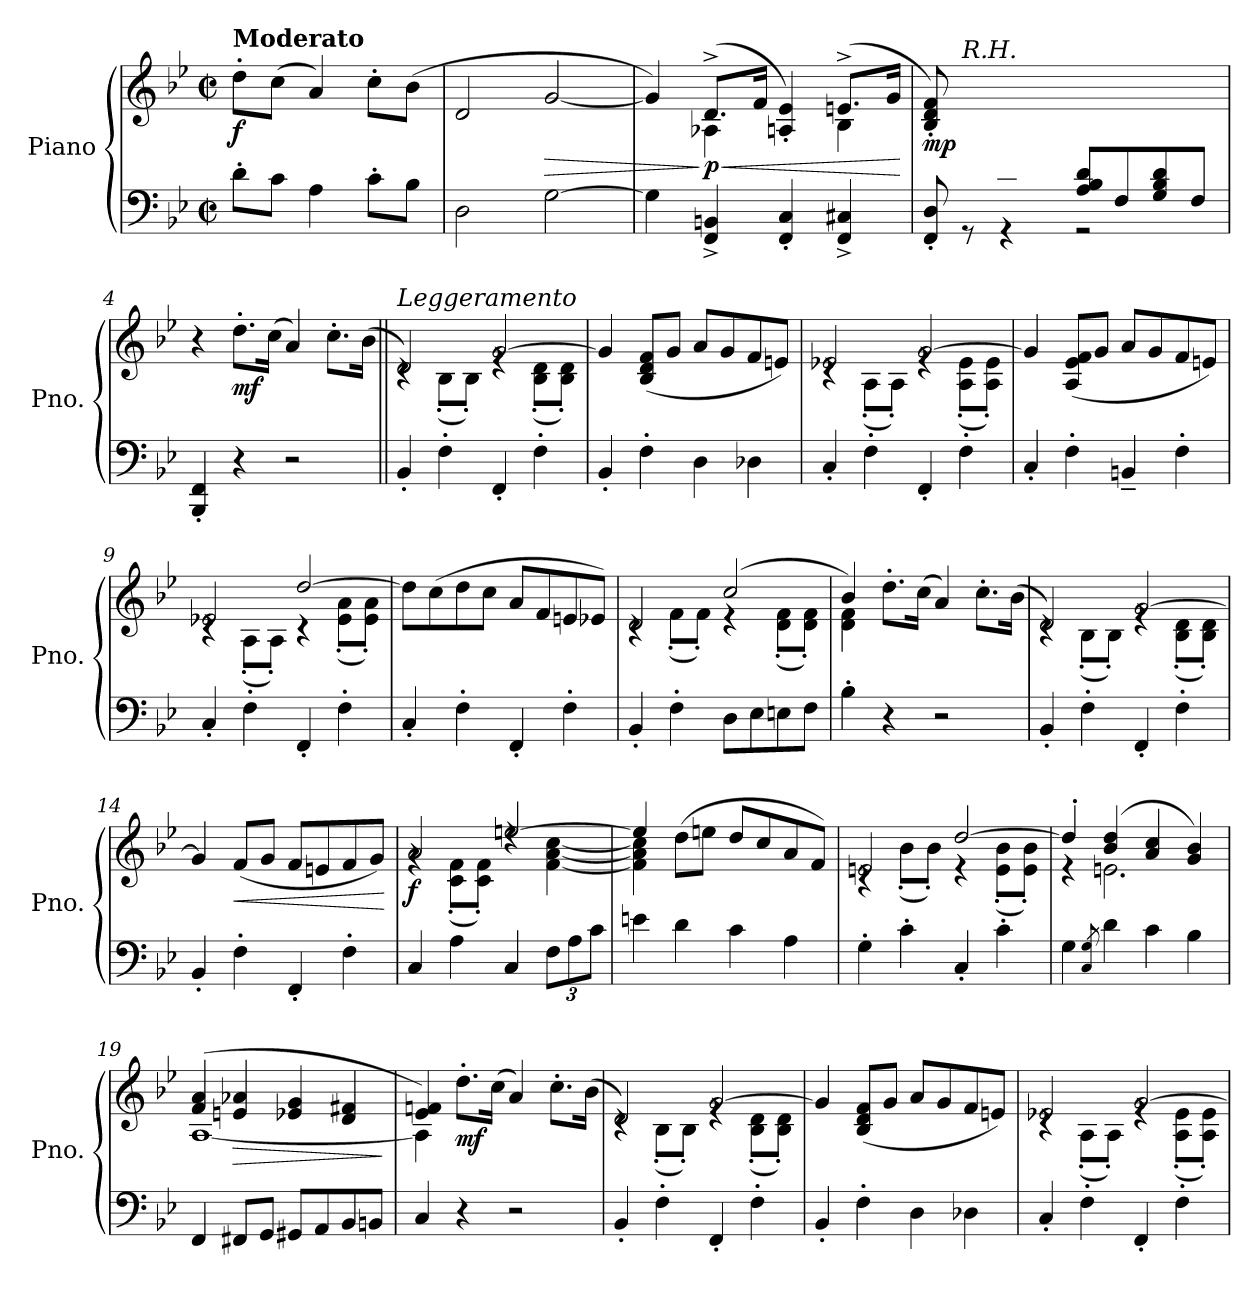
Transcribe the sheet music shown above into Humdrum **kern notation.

**kern	**kern	**dynam
*part1	*part1	*part1
*staff2	*staff1	*staff1/2
*I"Piano	*	*
*I'Pno.	*	*
*clefF4	*clefG2	*
*k[b-e-]	*k[b-e-]	*
*M2/2	*M2/2	*
*met(c|)	*met(c|)	*
=	=	=
!	!LO:TX:a:B:t=Moderato	!
!	!	!LO:DY:b
8d'\L	8dd'\L	f
8c\J	(8cc\J	.
4A\	4a/)	.
8c'\L	8cc'\L	.
8B-\J	(8b-\J	.
=1	=1	=1
2D\	2d/	.
!	!	!LO:HP:b
[2G\	[2g/	>
=2	=2	=2
*	*^	*
4G\]	4g/])	4ryy	.
!	!	!	!LO:HP:n=1:b
!	!	!	!LO:DY:n=1:b
4FF/^ 4BBn/^	(8.d^/L	4A-X\	] < p
.	16f/Jk	.	.
4FF/' 4C/'	4An/' 4e-/')	4ryy	.
4FF/^ 4C#X/^	(8.en^/L	4B-\	.
.	16g/Jk	.	.
*	*v	*v	*
.	.	[
=3	=3	=3
*^	*	*
!	!	!	!LO:DY:b
8ryy	8FF/' 8D/'	8B-/' 8d/' 8f/'L)	mp
!	!	!LO:TX:a:i:t=R.H.	!
8F/	8rGG	2..ryy	.
8G/ 8B-/ 8d/	4rGG	.	.
8F/J	.	.	.
8A/ 8B-/ 8d/L	2rGG	.	.
8F/	.	.	.
8G/ 8B-/ 8d/	.	.	.
8F/J	.	.	.
*v	*v	*	*
=4	=4	=4
4BBB-/' 4FF/'	4r	.
!	!	!LO:DY:b
4r	8.dd'\L	mf
.	(16cc\Jk	.
2r	4a/)	.
.	8.cc'\L	.
.	(16b-\Jk	.
!!LO:LB:g=z
=5||	=5||	=5||
*	*^	*
!	!LO:TX:a:i:t=Leggeramento	!	!
4BB-'/	2d/)	4rc	.
4F'\	.	(8B-'\L	.
.	.	8B-'\J)	.
4FF'/	[2g/	4re	.
4F'\	.	(8B-\' 8d\'L	.
.	.	8B-\' 8d\'J)	.
*	*v	*v	*
=6	=6	=6
4BB-'/	4g/]	.
4F'\	(>8B-/ 8d/ 8f/L	.
.	8g/J	.
4D\	8a/L	.
.	8g/	.
4D-X\	8f/	.
.	8en/J)	.
=7	=7	=7
*	*^	*
4C'/	2e-X/	4rc	.
4F'\	.	(8A'\L	.
.	.	8A'\J)	.
4FF'/	[2g/	4re	.
4F'\	.	(8A\' 8e-\'L	.
.	.	8A\' 8e-\'J)	.
*	*v	*v	*
=8	=8	=8
4C'/	4g/]	.
4F'\	(>8A/ 8e-/ 8f/L	.
.	8g/J	.
4BBn~/	8a/L	.
.	8g/	.
4F'\	8f/	.
.	8en/J)	.
=9	=9	=9
*	*^	*
4C'/	2e-X/	4rc	.
4F'\	.	(8A'\L	.
.	.	8A'\J)	.
4FF'/	[2dd/	4r	.
4F'\	.	(8e-\' 8a\'L	.
.	.	8e-\' 8a\'J)	.
*	*v	*v	*
!!LO:LB:g=z
=10	=10	=10
4C'/	8dd\L]	.
.	(8cc\	.
4F'\	8dd\	.
.	8cc\J	.
4FF'/	8a/L	.
.	8f/	.
4F'\	8en/	.
.	8e-X/J)	.
=11	=11	=11
*	*^	*
4BB-'/	2d/	4rc	.
4F'\	.	(8f'\L	.
.	.	8f'\J)	.
8D\L	(2cc/	4r	.
8E-\	.	.	.
8En\	.	(8d\' 8f\'L	.
8F\J	.	8d\' 8f\'J)	.
=12	=12	=12	=12
4B-'\	4b-/)	4d\ 4f\	.
4r	8.dd'\L	2.ryy	.
.	(16cc\Jk	.	.
2r	4a/)	.	.
.	8.cc'\L	.	.
.	(>16b-\Jk	.	.
=13	=13	=13	=13
4BB-'/	2d/)	4rc	.
4F'\	.	(8B-'\L	.
.	.	8B-'\J)	.
4FF'/	[2g/	4re	.
4F'\	.	(8B-\' 8d\'L	.
.	.	8B-\' 8d\'J)	.
*	*v	*v	*
=14	=14	=14
4BB-'/	4g/]	.
!	!	!LO:HP:b
4F'\	(>8f/L	<
.	8g/J	.
4FF'/	8f/L	.
.	8en/	.
4F'\	8f/	.
.	8g/J)	.
.	.	[
!!LO:LB:g=z
=15	=15	=15
*	*^	*
!	!	!	!LO:DY:b
4C/	2a/	4rg	f
4A\	.	(8c\' 8f\'L	.
.	.	8c\' 8f\'J)	.
4C/	[2een/	4rdd	.
*Xbrackettup	*	*	*
12F\L	.	[4f\ [4a\ [4cc\	.
12A\	.	.	.
12c\J	.	.	.
=16	=16	=16	=16
4en\	4ee/]	4f\] 4a\] 4cc\]	.
4d\	(8dd\L	2.ryy	.
.	8een\J	.	.
4c\	8dd/L	.	.
.	8cc/	.	.
4A\	8a/	.	.
.	8f/J)	.	.
=17	=17	=17	=17
4G'\	2en/	4rc	.
4c'\	.	(8b-'\L	.
.	.	8b-'\J)	.
4C'/	[2dd/	4r	.
4c'\	.	(8e\' 8b-\'L	.
.	.	8e\' 8b-\'J)	.
=18	=18	=18	=18
4G\	4dd'/]	4r	.
8qC/ 8qG/	.	.	.
4d\	(4b-/ 4dd/	2.en\	.
4c\	4a/ 4cc/	.	.
4B-\	4g/ 4b-/)	.	.
=19	=19	=19	=19
4FF/	(4f/ 4a/	[1A	.
!	!	!	!LO:HP:b
8FF#X/L	4en/ 4a-X/	.	>
8GG/J	.	.	.
8GG#X/L	4e-X/ 4g/	.	.
8AA/	.	.	.
8BB-/	4d/ 4f#X/	.	.
8BBn/J	.	.	.
*	*v	*v	*
.	.	]
=20	=20	=20
*	*^	*
4C/	4e-/ 4fn/)	4A\]	.
!	!	!	!LO:DY:b
4r	8.dd'\L	2.ryy	mf
.	(16cc\Jk	.	.
2r	4a/)	.	.
.	8.cc'\L	.	.
.	(>16b-\Jk	.	.
!!LO:LB:g=z	!!
=21	=21	=21	=21
4BB-'/	2d/)	4rc	.
4F'\	.	(8B-'\L	.
.	.	8B-'\J)	.
4FF'/	[2g/	4re	.
4F'\	.	(8B-\' 8d\'L	.
.	.	8B-\' 8d\'J)	.
*	*v	*v	*
=22	=22	=22
4BB-'/	4g/]	.
4F'\	(>8B-/ 8d/ 8f/L	.
.	8g/J	.
4D\	8a/L	.
.	8g/	.
4D-X\	8f/	.
.	8en/J)	.
=23	=23	=23
*	*^	*
4C'/	2e-X/	4rc	.
4F'\	.	(8A'\L	.
.	.	8A'\J)	.
4FF'/	[2g/	4re	.
4F'\	.	(8A\' 8e-\'L	.
.	.	8A\' 8e-\'J)	.
*	*v	*v	*
=	=	=
*-	*-	*-
